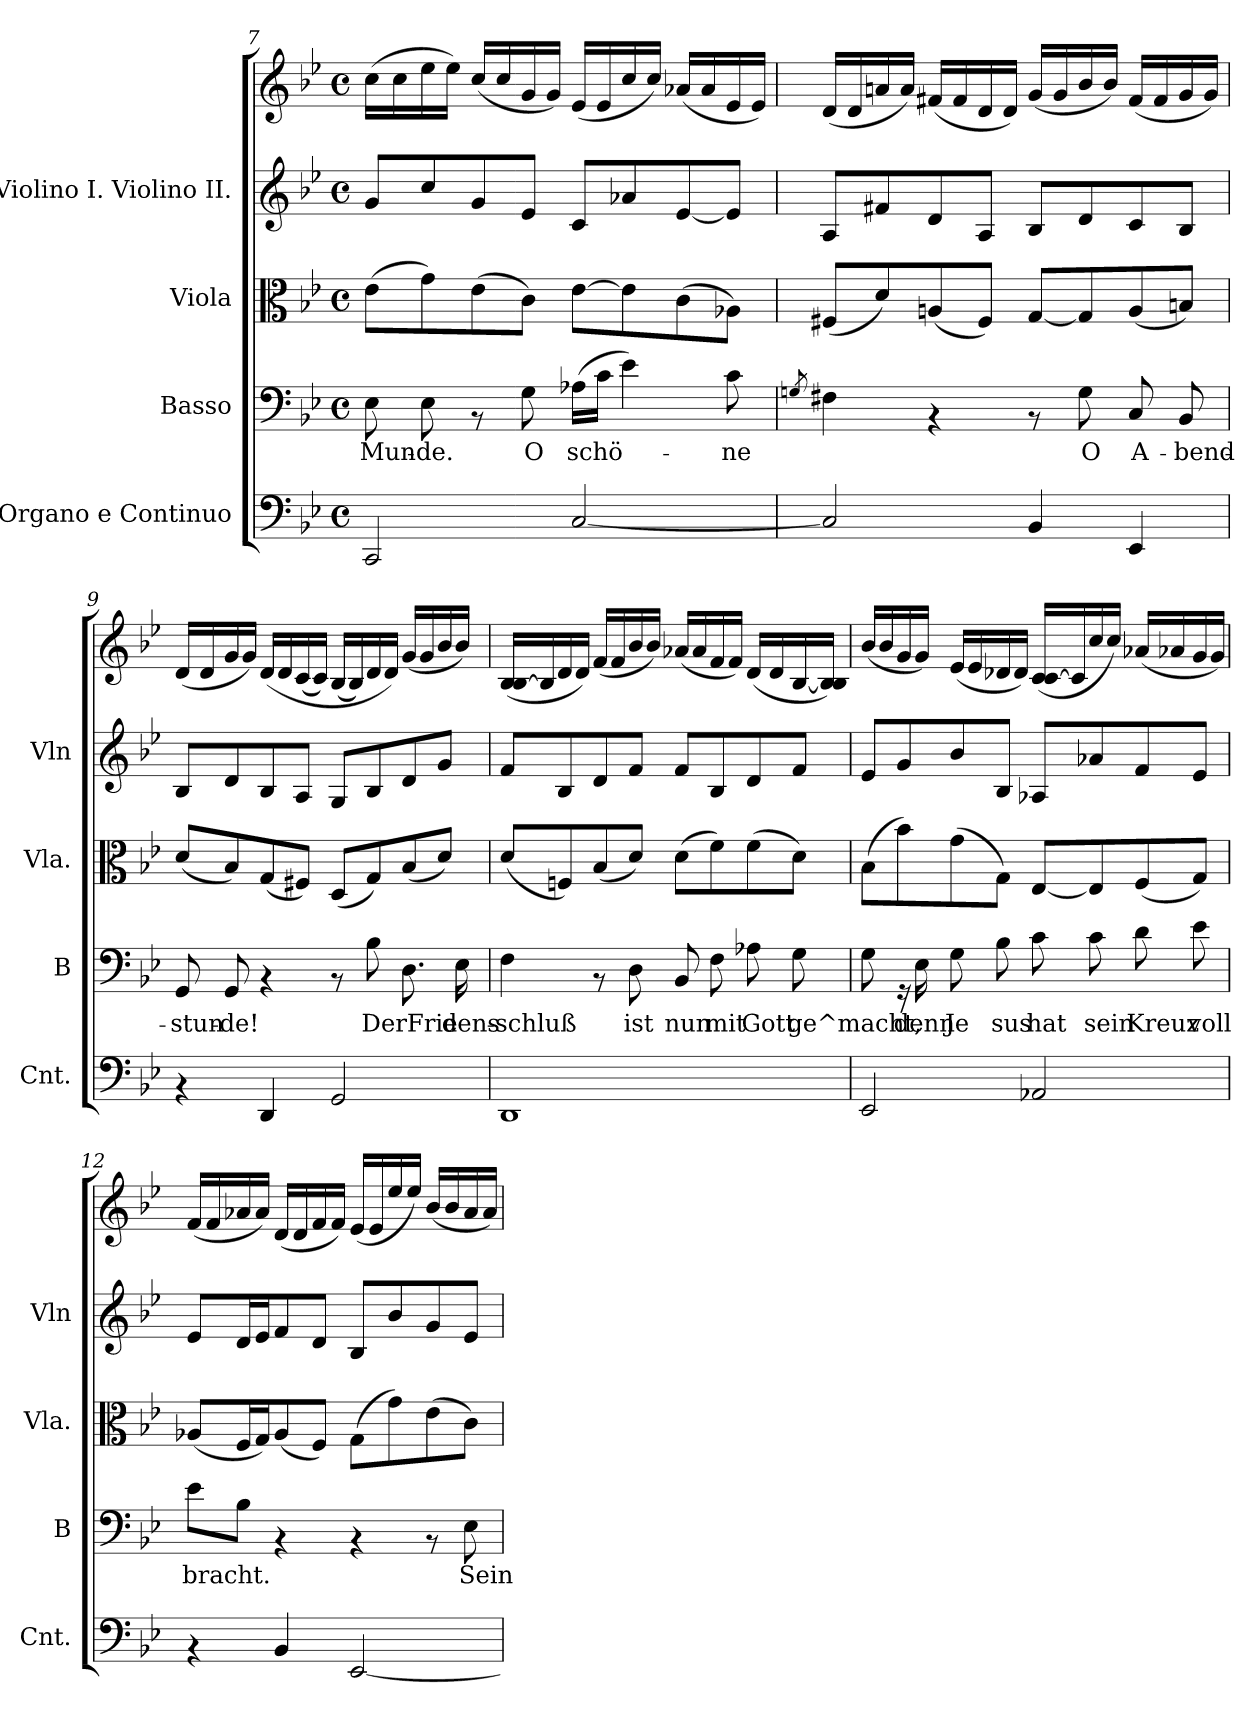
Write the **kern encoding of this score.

**kern	**kern	**text	**kern	**kern	**kern
*part4	*part3	*part3	*part2	*part1	*part1
*staff5	*staff4	*staff4	*staff3	*staff2	*staff1
*I"Organo e Continuo	*I"Basso	*	*I"Viola	*I"Violino I. Violino II.	*
*I'Cnt.	*I'B	*	*I'Vla.	*I'Vln	*
!!LO:PB:g=z
*clefF4	*clefF4	*	*clefC3	*clefG2	*clefG2
*k[b-e-]	*k[b-e-]	*	*k[b-e-]	*k[b-e-]	*k[b-e-]
*B-:	*B-:	*	*B-:	*B-:	*B-:
*M4/4	*M4/4	*	*M4/4	*M4/4	*M4/4
*met(c)	*met(c)	*	*met(c)	*met(c)	*met(c)
=7	=7	=7	=7	=7	=7
!	!	!LO:LY:b	!	!	!
2CC/	8E-\	Mun-	(>8e-\L	8g/L	(>16cc\LL
.	.	.	.	.	16cc\
!	!	!LO:LY:b	!	!	!
.	8E-\	-de.	8g\)	8cc/	16ee-\
.	.	.	.	.	16ee-\JJ)
.	8rAA	.	(>8e-\	8g/	(<16cc/LL
.	.	.	.	.	16cc/
!	!	!LO:LY:b	!	!	!
.	8G\	O	8c\J)	8e-/J	16g/
.	.	.	.	.	16g/JJ)
!	!	!LO:LY:b	!	!	!
[<2C/	(>16A-X\LL	schö-	[>8e-\L	8c/L	(<16e-/LL
.	16c\JJ	.	.	.	16e-/
.	4e-\)	.	8e-\]	8a-X/	16cc/
.	.	.	.	.	16cc/JJ)
.	.	.	(>8c\	[<8e-/	(<16a-X/LL
.	.	.	.	.	16a-/
!	!	!LO:LY:b	!	!	!
.	8c\	-ne	8A-X\J)	8e-/J]	16e-/
.	.	.	.	.	16e-/JJ)
=8	=8	=8	=8	=8	=8
.	8qGn/	.	.	.	.
2C/]	4F#X\	.	(<8F#X/L	8A/L	(<16d/LL
.	.	.	.	.	16d/
.	.	.	8d/)	8f#X/	16an/
.	.	.	.	.	16a/JJ)
.	4rAA	.	(<8An/	8d/	(<16f#X/LL
.	.	.	.	.	16f#/
.	.	.	8F#/J)	8A/J	16d/
.	.	.	.	.	16d/JJ)
4BB-/	8rAA	.	[<8G/L	8B-/L	(<16g/LL
.	.	.	.	.	16g/
!	!	!LO:LY:b	!	!	!
.	8G\	O	8G/]	8d/	16b-/
.	.	.	.	.	16b-/JJ)
!	!	!LO:LY:b	!	!	!
4EE-/	8C/	A-	(<8A/	8c/	(<16f#/LL
.	.	.	.	.	16f#/
!	!	!LO:LY:b	!	!	!
.	8BB-/	-bend-	8Bn/J)	8B-/J	16g/
.	.	.	.	.	16g/JJ)
=9	=9	=9	=9	=9	=9
!	!	!LO:LY:b	!	!	!
4rAA	8GG/	-stun-	(<8d/L	8B-/L	(<16d/LL
.	.	.	.	.	16d/
!	!	!LO:LY:b	!	!	!
.	8GG/	-de!	8B-/)	8d/	16g/
.	.	.	.	.	16g/JJ)
4DD/	4rAA	.	(<8G/	8B-/	(<16d/LL
.	.	.	.	.	16d/
.	.	.	8F#X/J)	8A/J	(<16c/
.	.	.	.	.	16c/JJ)
2GG/	8rAA	.	(<8D/L	8G/L	(<16B-/LL
.	.	.	.	.	16B-/)
!	!	!LO:LY:b	!	!	!
.	8B-\	DerFrie-	8G/)	8B-/	16d/
.	.	.	.	.	16d/JJ)
.	8.D\	.	(<8B-/	8d/	(<16g/LL
.	.	.	.	.	16g/
.	.	.	8d/J)	8g/J	16b-/
!	!	!LO:LY:b	!	!	!
.	16E-\	-dens-	.	.	16b-/JJ)
!!LO:PB:g=z
=10	=10	=10	=10	=10	=10
!	!	!LO:LY:b	!	!	!
1DD	4F\	-schluß	(<8d/L	8f/L	(<16B-/ [>16B-/LL
.	.	.	.	.	16B-/]
.	.	.	8Fn/)	8B-/	16d/
.	.	.	.	.	16d/JJ)
.	8rAA	.	(<8B-/	8d/	(<16f/LL
.	.	.	.	.	16f/
!	!	!LO:LY:b	!	!	!
.	8D\	ist	8d/J)	8f/J	16b-/
.	.	.	.	.	16b-/JJ)
!	!	!LO:LY:b	!	!	!
.	8BB-/	nun	(>8d\L	8f/L	(<16a-X/LL
.	.	.	.	.	16a-/
!	!	!LO:LY:b	!	!	!
.	8F\	mit	8f\)	8B-/	16f/
.	.	.	.	.	16f/JJ)
!	!	!LO:LY:b	!	!	!
.	8A-X\	Gott	(>8f\	8d/	(<16d/LL
.	.	.	.	.	16d/
!	!	!LO:LY:b	!	!	!
.	8G\	ge^macht,	8d\J)	8f/J	[>16B-/
.	.	.	.	.	16B-/] 16B-/JJ)
=11	=11	=11	=11	=11	=11
2EE-/	8G\	.	(>8B-\L	8e-/L	(<16b-/LL
.	.	.	.	.	16b-/
.	16rGG	.	8b-\)	8g/	16g/
!	!	!LO:LY:b	!	!	!
.	16E-\	denn	.	.	16g/JJ)
!	!	!LO:LY:b	!	!	!
.	8G\	Je	(>8g\	8b-/	(<16e-/LL
.	.	.	.	.	16e-/
!	!	!LO:LY:b	!	!	!
.	8B-\	sus	8G\J)	8B-/J	16d-X/
.	.	.	.	.	16d-/JJ)
!	!	!LO:LY:b	!	!	!
2AA-X/	8c\	hat	[<8E-/L	8A-X/L	(<16c/ [<16c/LL
.	.	.	.	.	16c/]
!	!	!LO:LY:b	!	!	!
.	8c\	sein	8E-/]	8a-X/	16cc/
.	.	.	.	.	16cc/JJ)
!	!	!LO:LY:b	!	!	!
.	8d\	Kreuz	(<8F/	8f/	(<16a-/LL
.	.	.	.	.	16a-X/
!	!	!LO:LY:b	!	!	!
.	8e-\	voll	8G/J)	8e-/J	16g/
.	.	.	.	.	16g/JJ)
=12	=12	=12	=12	=12	=12
!	!	!LO:LY:b	!	!	!
4rAA	8e-\L	bracht.	(<8A-X/L	8e-/L	(<16f/LL
.	.	.	.	.	16f/
.	8B-\J	.	16F/L	16d/L	16a-X/
.	.	.	16G/J)	16e-/J	16a-/JJ)
4BB-/	4rAA	.	(<8A-/	8f/	(<16d/LL
.	.	.	.	.	16d/
.	.	.	8F/J)	8d/J	16f/
.	.	.	.	.	16f/JJ)
[<2EE-/	4rAA	.	(>8G\L	8B-/L	(<16e-/LL
.	.	.	.	.	16e-/
.	.	.	8g\)	8b-/	16ee-/
.	.	.	.	.	16ee-/JJ)
.	8rAA	.	(>8e-\	8g/	(<16b-/LL
.	.	.	.	.	16b-/
!	!	!LO:LY:b	!	!	!
.	8E-\	Sein	8c\J)	8e-/J	16a-/
.	.	.	.	.	16a-/JJ)
=	=	=	=	=	=
*-	*-	*-	*-	*-	*-
